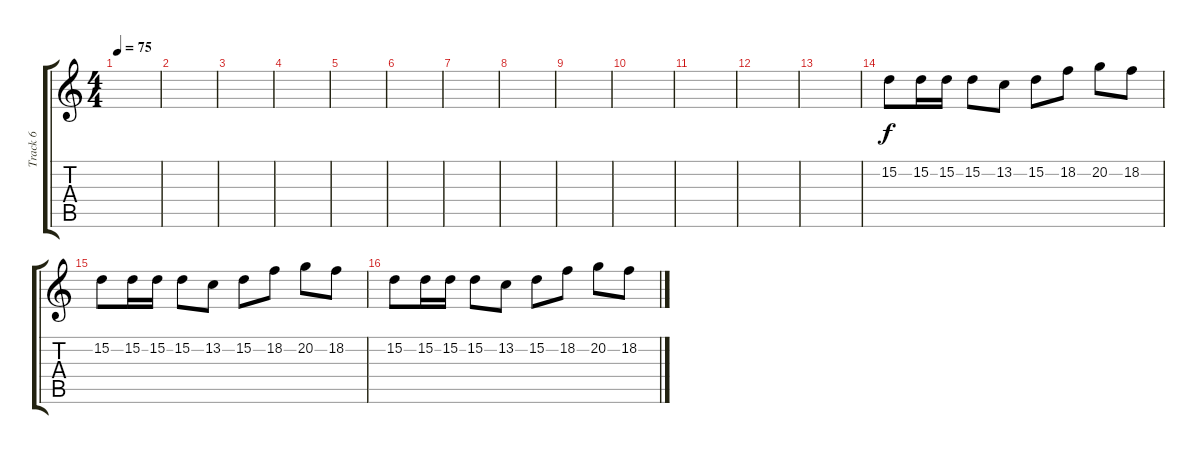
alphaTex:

\track ("Track 6" "Track 6") {instrument clarinet}
\staff {score tabs}
\tuning (E4 B3 G3 D3 A2 E2) {hide}
\ts (4 4)
\tempo 75
\clef g2
\ks c
|
|
|
|
|
|
|
|
|
|
|
|
|
15.2.8 15.2.16 15.2.16 15.2.8 13.2.8 15.2.8 18.2.8 20.2.8 18.2.8 |
15.2.8 15.2.16 15.2.16 15.2.8 13.2.8 15.2.8 18.2.8 20.2.8 18.2.8 |
15.2.8 15.2.16 15.2.16 15.2.8 13.2.8 15.2.8 18.2.8 20.2.8 18.2.8
